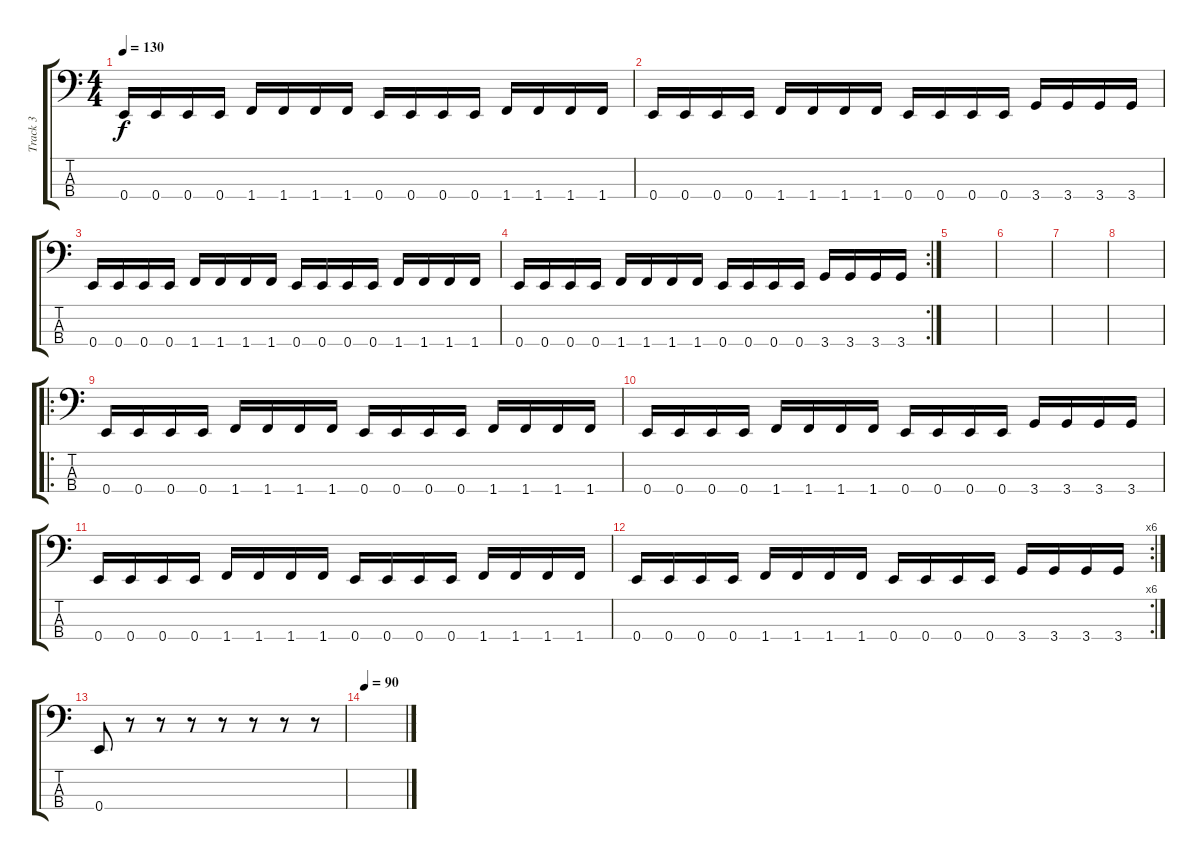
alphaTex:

\track ("Track 3" "Track 3") {instrument electricbasspick}
\staff {score tabs}
\tuning (G2 D2 A1 E1) {hide}
\ts (4 4)
\tempo 130
\clef f4
\ks c
0.4.16{dy f instrument electricbasspick} 0.4.16 0.4.16 0.4.16 1.4.16 1.4.16 1.4.16 1.4.16 0.4.16 0.4.16 0.4.16 0.4.16 1.4.16 1.4.16 1.4.16 1.4.16 |
0.4.16 0.4.16 0.4.16 0.4.16 1.4.16 1.4.16 1.4.16 1.4.16 0.4.16 0.4.16 0.4.16 0.4.16 3.4.16 3.4.16 3.4.16 3.4.16 |
0.4.16 0.4.16 0.4.16 0.4.16 1.4.16 1.4.16 1.4.16 1.4.16 0.4.16 0.4.16 0.4.16 0.4.16 1.4.16 1.4.16 1.4.16 1.4.16 |
\rc 2
0.4.16 0.4.16 0.4.16 0.4.16 1.4.16 1.4.16 1.4.16 1.4.16 0.4.16 0.4.16 0.4.16 0.4.16 3.4.16 3.4.16 3.4.16 3.4.16 |
|
|
|
|
\ro
0.4.16 0.4.16 0.4.16 0.4.16 1.4.16 1.4.16 1.4.16 1.4.16 0.4.16 0.4.16 0.4.16 0.4.16 1.4.16 1.4.16 1.4.16 1.4.16 |
0.4.16 0.4.16 0.4.16 0.4.16 1.4.16 1.4.16 1.4.16 1.4.16 0.4.16 0.4.16 0.4.16 0.4.16 3.4.16 3.4.16 3.4.16 3.4.16 |
0.4.16 0.4.16 0.4.16 0.4.16 1.4.16 1.4.16 1.4.16 1.4.16 0.4.16 0.4.16 0.4.16 0.4.16 1.4.16 1.4.16 1.4.16 1.4.16 |
\rc 6
0.4.16 0.4.16 0.4.16 0.4.16 1.4.16 1.4.16 1.4.16 1.4.16 0.4.16 0.4.16 0.4.16 0.4.16 3.4.16 3.4.16 3.4.16 3.4.16 |
0.4.8 r.8 r.8 r.8 r.8 r.8 r.8 r.8 |
\tempo 90
